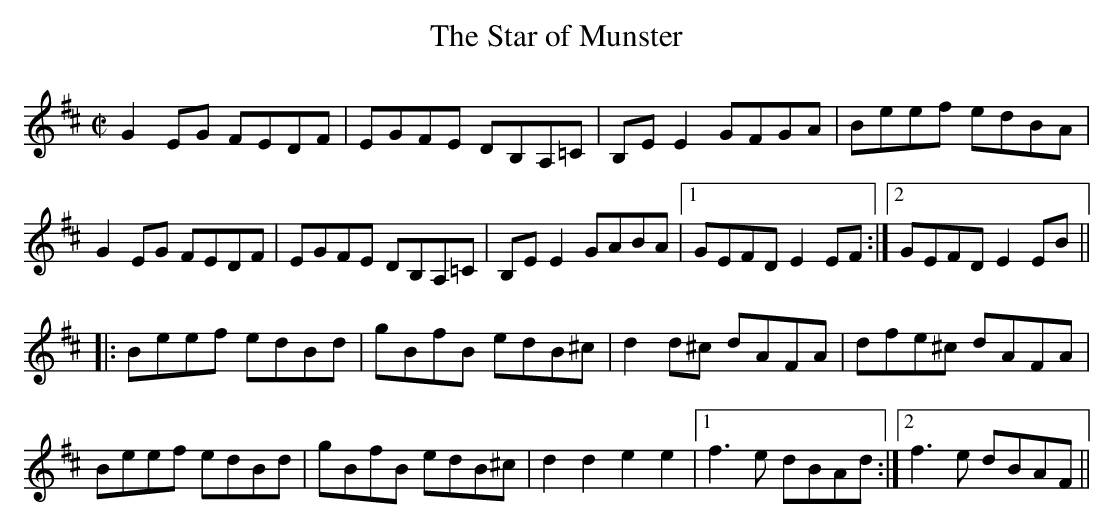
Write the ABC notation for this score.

X:1
T:Star of Munster, The
M:C|
K:Edor
G2EG FEDF|EGFE DB,A,=C|B,EE2 GFGA|Beef edBA|
G2EG FEDF|EGFE DB,A,=C|B,EE2 GABA|1 GEFD E2EF:|2 GEFD E2EB||
|:Beef edBd|gBfB edB^c|d2d^c dAFA|dfe^c dAFA|
Beef edBd|gBfB edB^c|d2d2 e2e2|1 f3e dBAd:|2 f3e dBAF||
